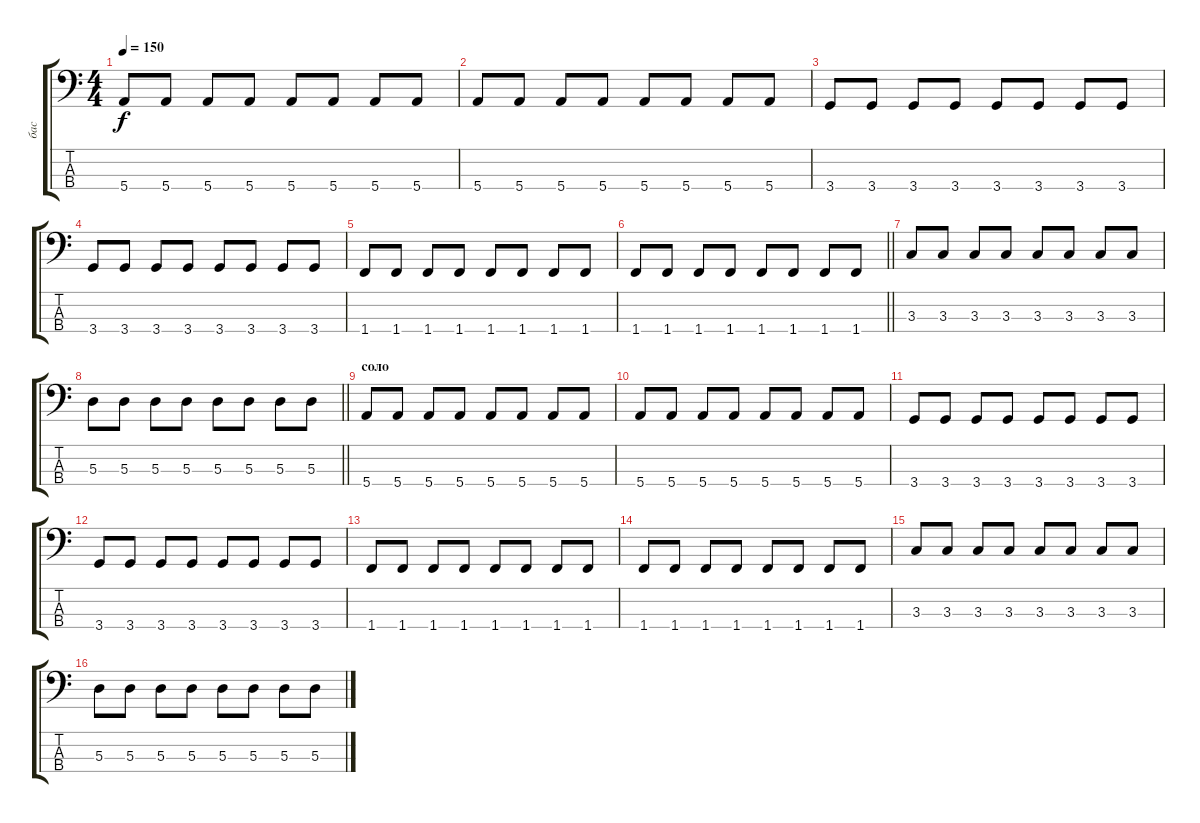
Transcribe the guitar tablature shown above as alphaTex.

\track ("бас" "бас") {instrument slapbass2}
\staff {score tabs}
\tuning (G2 D2 A1 E1) {hide}
\ts (4 4)
\tempo 150
\clef f4
\ks c
5.4.8{dy f} 5.4.8 5.4.8 5.4.8 5.4.8 5.4.8 5.4.8 5.4.8 |
5.4.8 5.4.8 5.4.8 5.4.8 5.4.8 5.4.8 5.4.8 5.4.8 |
3.4.8 3.4.8 3.4.8 3.4.8 3.4.8 3.4.8 3.4.8 3.4.8 |
3.4.8 3.4.8 3.4.8 3.4.8 3.4.8 3.4.8 3.4.8 3.4.8 |
1.4.8 1.4.8 1.4.8 1.4.8 1.4.8 1.4.8 1.4.8 1.4.8 |
\barLineRight lightlight
1.4.8 1.4.8 1.4.8 1.4.8 1.4.8 1.4.8 1.4.8 1.4.8 |
3.3.8 3.3.8 3.3.8 3.3.8 3.3.8 3.3.8 3.3.8 3.3.8 |
\barLineRight lightlight
5.3.8 5.3.8 5.3.8 5.3.8 5.3.8 5.3.8 5.3.8 5.3.8 |
\section ("" "соло")
5.4.8 5.4.8 5.4.8 5.4.8 5.4.8 5.4.8 5.4.8 5.4.8 |
5.4.8 5.4.8 5.4.8 5.4.8 5.4.8 5.4.8 5.4.8 5.4.8 |
3.4.8 3.4.8 3.4.8 3.4.8 3.4.8 3.4.8 3.4.8 3.4.8 |
3.4.8 3.4.8 3.4.8 3.4.8 3.4.8 3.4.8 3.4.8 3.4.8 |
1.4.8 1.4.8 1.4.8 1.4.8 1.4.8 1.4.8 1.4.8 1.4.8 |
1.4.8 1.4.8 1.4.8 1.4.8 1.4.8 1.4.8 1.4.8 1.4.8 |
3.3.8 3.3.8 3.3.8 3.3.8 3.3.8 3.3.8 3.3.8 3.3.8 |
5.3.8 5.3.8 5.3.8 5.3.8 5.3.8 5.3.8 5.3.8 5.3.8
